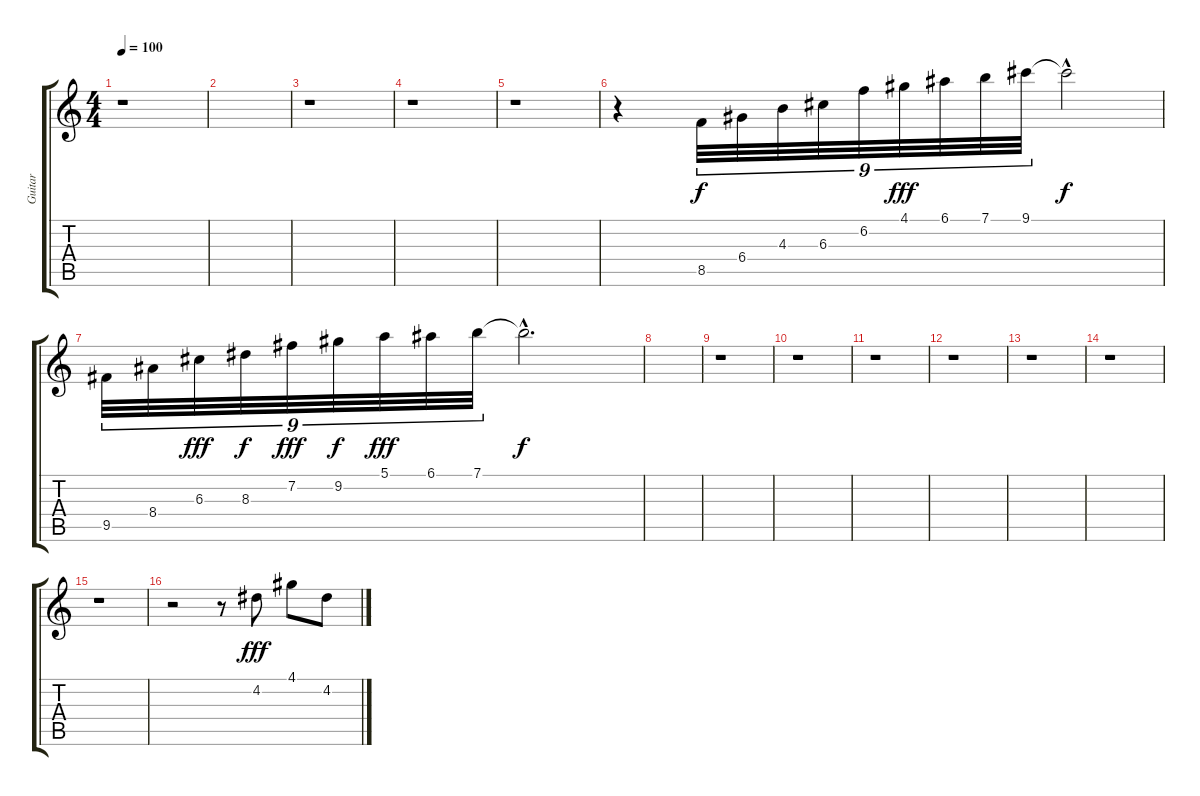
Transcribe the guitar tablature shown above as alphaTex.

\track ("Guitar" "Guitar") {instrument acousticguitarsteel}
\staff {score tabs}
\tuning (E4 B3 G3 D3 A2 E2) {hide}
\ts (4 4)
\tempo 100
\clef g2
\ks c
r.1{dy fff} |
|
r.1{volume 7} |
r.1 |
r.1 |
r.4 8.5.32{tu (9 8) dy f volume 7} 6.4.32{tu (9 8)} 4.3.32{tu (9 8)} 6.3.32{tu (9 8)} 6.2.32{tu (9 8)} 4.1.32{tu (9 8) dy fff} 6.1.32{tu (9 8)} 7.1.32{tu (9 8)} 9.1.32{tu (9 8)} 9.1{hac t}.2{dy f} |
9.5.32{tu (9 8) volume 7} 8.4.32{tu (9 8)} 6.3.32{tu (9 8) dy fff} 8.3.32{tu (9 8) dy f} 7.2.32{tu (9 8) dy fff} 9.2.32{tu (9 8) dy f} 5.1.32{tu (9 8) dy fff} 6.1.32{tu (9 8)} 7.1.32{tu (9 8)} 7.1{hac t}.2{d dy f} |
|
r.1 |
r.1 |
r.1 |
r.1 |
r.1 |
r.1 |
r.1 |
r.2 r.8 4.2.8{dy fff volume 8} 4.1.8 4.2.8
